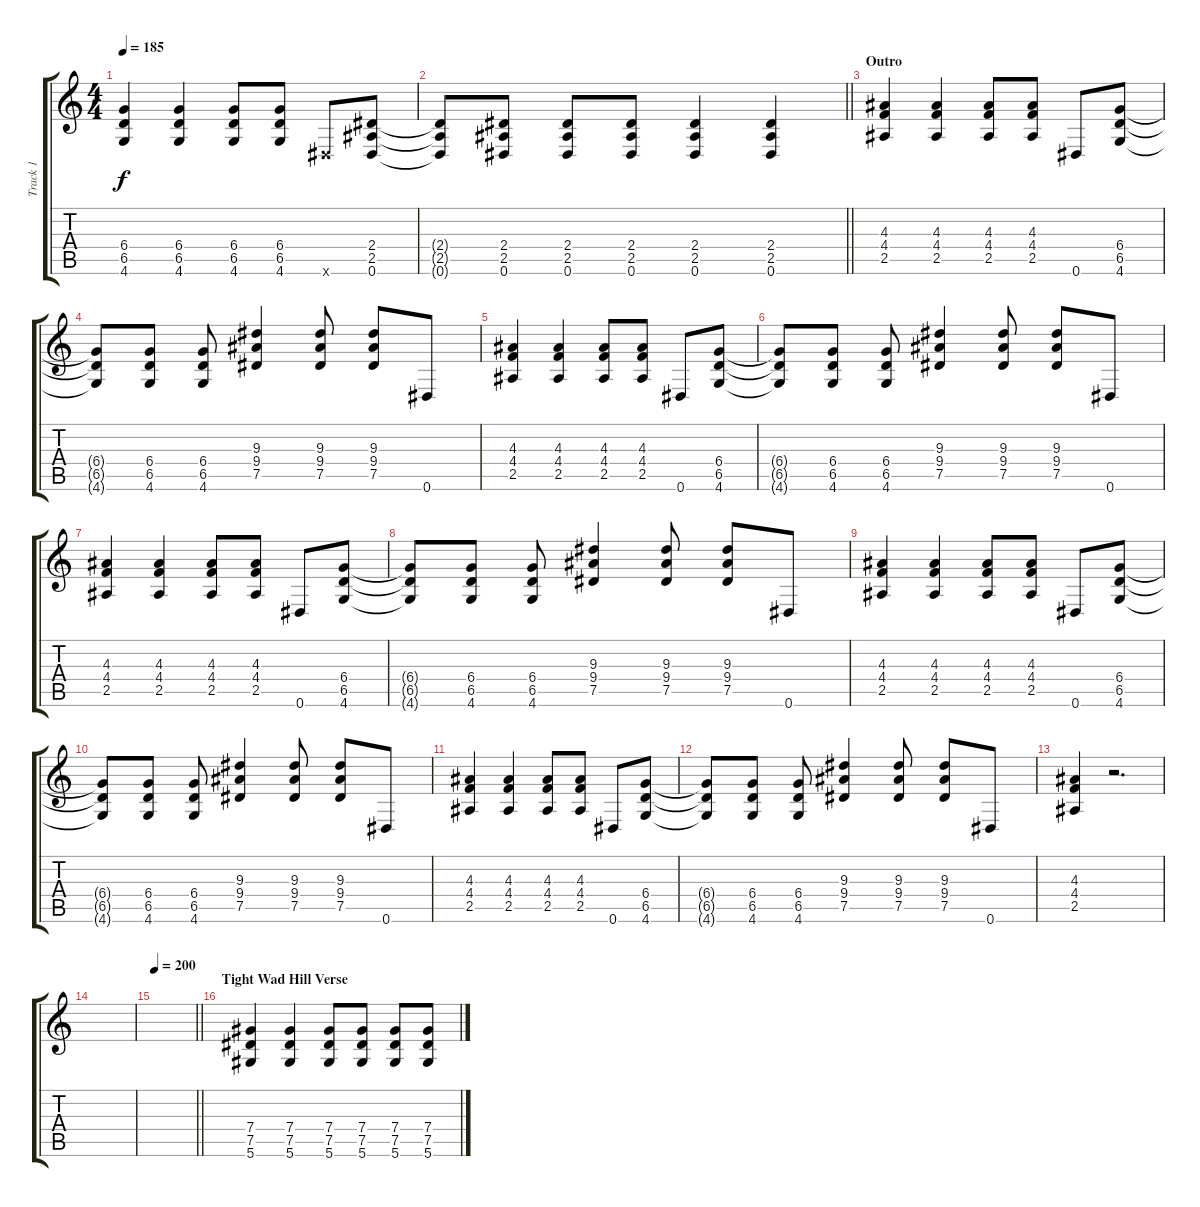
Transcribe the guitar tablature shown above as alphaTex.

\track ("Track 1" "Track 1") {instrument distortionguitar}
\staff {score tabs}
\tuning (Eb4 Bb3 Gb3 Db3 Ab2 Eb2) {hide}
\ts (4 4)
\tempo 185
\clef g2
\ks c
(6.4 6.5 4.6).4{dy f} (6.4 6.5 4.6).4 (6.4 6.5 4.6).8 (6.4 6.5 4.6).8 0.6{x}.8 (2.4 2.5 0.6).8 |
\barLineRight lightlight
(2.4{t} 2.5{t} 0.6{t}).8 (2.4 2.5 0.6).8 (2.4 2.5 0.6).8 (2.4 2.5 0.6).8 (2.4 2.5 0.6).4 (2.4 2.5 0.6).4 |
\section ("" "Outro")
(4.3 4.4 2.5).4 (4.3 4.4 2.5).4 (4.3 4.4 2.5).8 (4.3 4.4 2.5).8 0.6.8 (6.4 6.5 4.6).8 |
(6.4{t} 6.5{t} 4.6{t}).8 (6.4 6.5 4.6).8 (6.4 6.5 4.6).8 (9.3 9.4 7.5).4 (9.3 9.4 7.5).8 (9.3 9.4 7.5).8 0.6.8 |
(4.3 4.4 2.5).4 (4.3 4.4 2.5).4 (4.3 4.4 2.5).8 (4.3 4.4 2.5).8 0.6.8 (6.4 6.5 4.6).8 |
(6.4{t} 6.5{t} 4.6{t}).8 (6.4 6.5 4.6).8 (6.4 6.5 4.6).8 (9.3 9.4 7.5).4 (9.3 9.4 7.5).8 (9.3 9.4 7.5).8 0.6.8 |
(4.3 4.4 2.5).4 (4.3 4.4 2.5).4 (4.3 4.4 2.5).8 (4.3 4.4 2.5).8 0.6.8 (6.4 6.5 4.6).8 |
(6.4{t} 6.5{t} 4.6{t}).8 (6.4 6.5 4.6).8 (6.4 6.5 4.6).8 (9.3 9.4 7.5).4 (9.3 9.4 7.5).8 (9.3 9.4 7.5).8 0.6.8 |
(4.3 4.4 2.5).4 (4.3 4.4 2.5).4 (4.3 4.4 2.5).8 (4.3 4.4 2.5).8 0.6.8 (6.4 6.5 4.6).8 |
(6.4{t} 6.5{t} 4.6{t}).8 (6.4 6.5 4.6).8 (6.4 6.5 4.6).8 (9.3 9.4 7.5).4 (9.3 9.4 7.5).8 (9.3 9.4 7.5).8 0.6.8 |
(4.3 4.4 2.5).4 (4.3 4.4 2.5).4 (4.3 4.4 2.5).8 (4.3 4.4 2.5).8 0.6.8 (6.4 6.5 4.6).8 |
(6.4{t} 6.5{t} 4.6{t}).8 (6.4 6.5 4.6).8 (6.4 6.5 4.6).8 (9.3 9.4 7.5).4 (9.3 9.4 7.5).8 (9.3 9.4 7.5).8 0.6.8 |
(4.3 4.4 2.5).4 r.2{d} |
|
\tempo 200
\barLineRight lightlight
|
\section ("" "Tight Wad Hill Verse")
(7.4 7.5 5.6).4 (7.4 7.5 5.6).4 (7.4 7.5 5.6).8 (7.4 7.5 5.6).8 (7.4 7.5 5.6).8 (7.4 7.5 5.6).8
